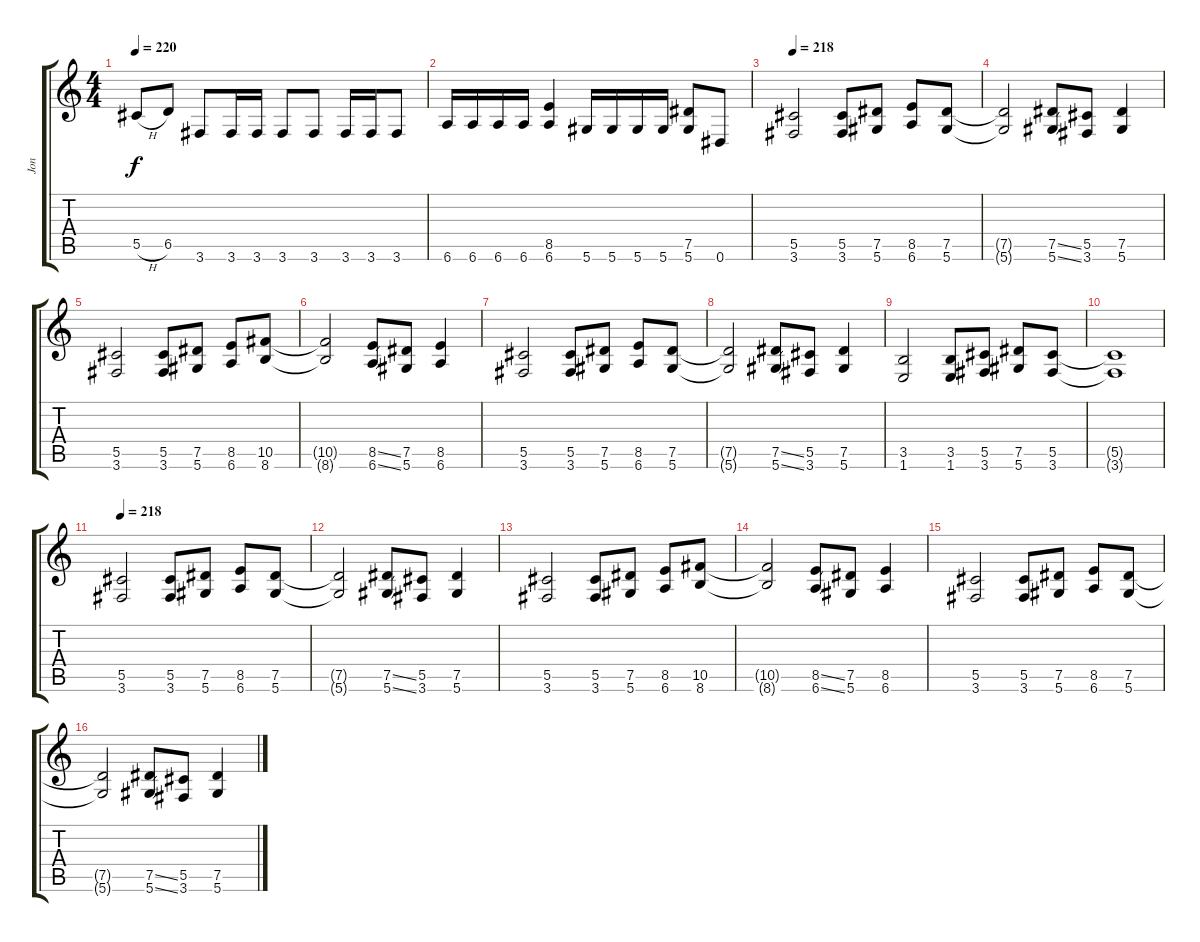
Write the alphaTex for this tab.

\track ("Jon" "Jon") {instrument distortionguitar}
\staff {score tabs}
\tuning (Eb4 Bb3 Gb3 Db3 Ab2 Eb2) {hide}
\ts (4 4)
\tempo 220
\clef g2
\ks c
5.5{h}.8{dy f} 6.5.8 3.6.8 3.6.16 3.6.16 3.6.8 3.6.8 3.6.16 3.6.16 3.6.8 |
6.6.16 6.6.16 6.6.16 6.6.16 (8.5 6.6).4 5.6.16 5.6.16 5.6.16 5.6.16 (7.5 5.6).8 0.6.8 |
\tempo 218
(5.5 3.6).2 (5.5 3.6).8 (7.5 5.6).8 (8.5 6.6).8 (7.5 5.6).8 |
(7.5{t} 5.6{t}).2 (7.5{ss} 5.6{ss}).8 (5.5 3.6).8 (7.5 5.6).4 |
(5.5 3.6).2 (5.5 3.6).8 (7.5 5.6).8 (8.5 6.6).8 (10.5 8.6).8 |
(10.5{t} 8.6{t}).2 (8.5{ss} 6.6{ss}).8 (7.5 5.6).8 (8.5 6.6).4 |
(5.5 3.6).2 (5.5 3.6).8 (7.5 5.6).8 (8.5 6.6).8 (7.5 5.6).8 |
(7.5{t} 5.6{t}).2 (7.5{ss} 5.6{ss}).8 (5.5 3.6).8 (7.5 5.6).4 |
(3.5 1.6).2 (3.5 1.6).8 (5.5 3.6).8 (7.5 5.6).8 (5.5 3.6).8 |
(5.5{t} 3.6{t}).1 |
\tempo 218
(5.5 3.6).2 (5.5 3.6).8 (7.5 5.6).8 (8.5 6.6).8 (7.5 5.6).8 |
(7.5{t} 5.6{t}).2 (7.5{ss} 5.6{ss}).8 (5.5 3.6).8 (7.5 5.6).4 |
(5.5 3.6).2 (5.5 3.6).8 (7.5 5.6).8 (8.5 6.6).8 (10.5 8.6).8 |
(10.5{t} 8.6{t}).2 (8.5{ss} 6.6{ss}).8 (7.5 5.6).8 (8.5 6.6).4 |
(5.5 3.6).2 (5.5 3.6).8 (7.5 5.6).8 (8.5 6.6).8 (7.5 5.6).8 |
(7.5{t} 5.6{t}).2 (7.5{ss} 5.6{ss}).8 (5.5 3.6).8 (7.5 5.6).4
